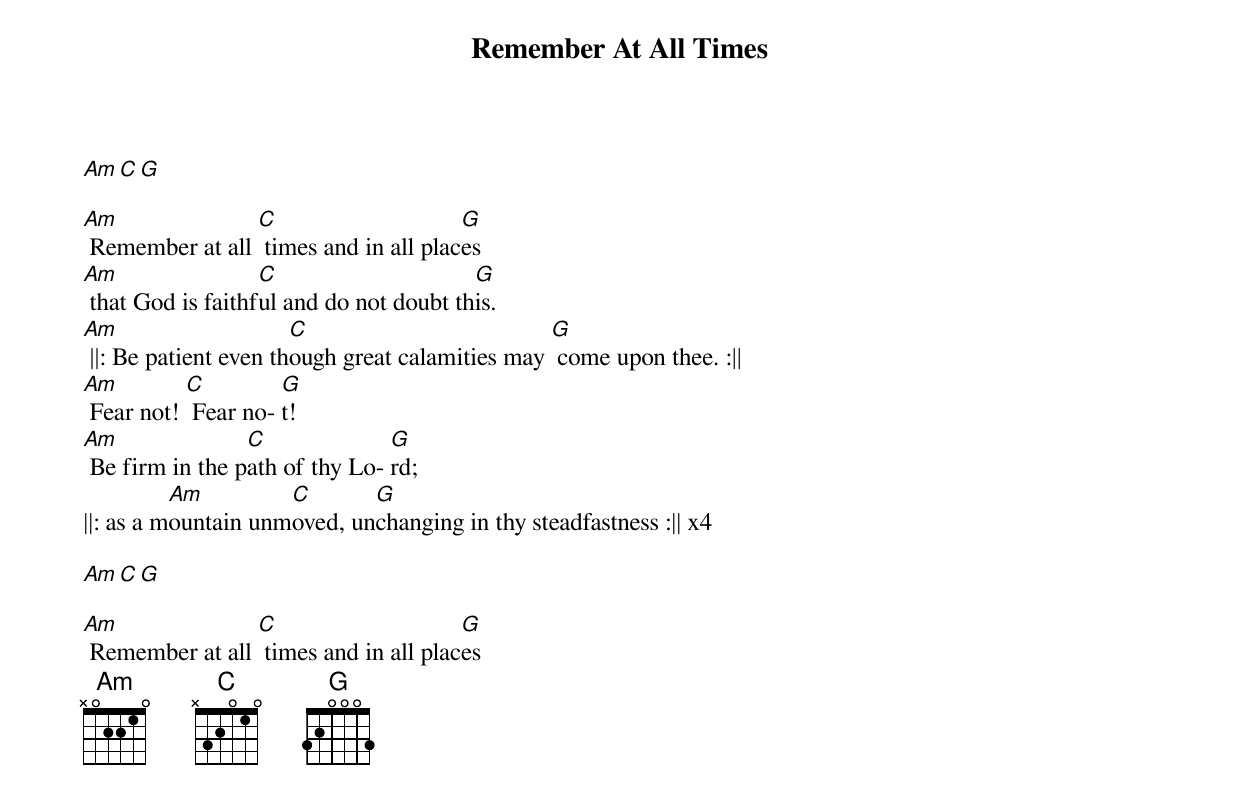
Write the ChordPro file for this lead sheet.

{title: Remember At All Times}
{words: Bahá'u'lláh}
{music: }
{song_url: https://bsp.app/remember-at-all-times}

[Am][C][G]

[Am] Remember at all [C] times and in all plac[G]es
[Am] that God is faithf[C]ul and do not doubt th[G]is.
[Am] ||: Be patient even th[C]ough great calamities may [G] come upon thee. :||
[Am] Fear not! [C] Fear no- [G]t!
[Am] Be firm in the p[C]ath of thy Lo- [G]rd;
||: as a m[Am]ountain unm[C]oved, un[G]changing in thy steadfastness :|| x4

[Am][C][G]

[Am] Remember at all [C] times and in all plac[G]es
